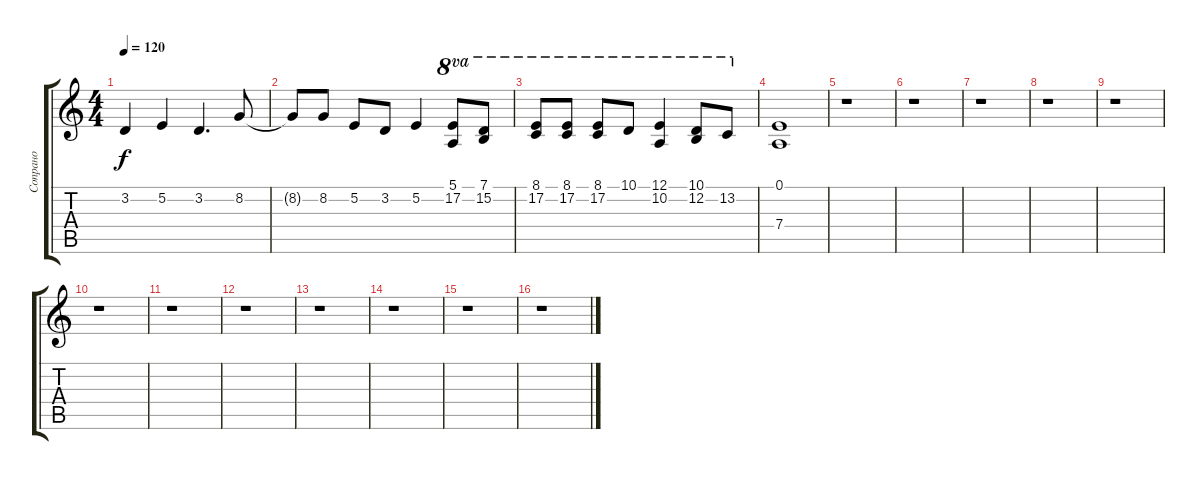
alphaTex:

\track ("Сопрано" "Сопрано") {instrument acousticgrandpiano}
\staff {score tabs}
\tuning (E4 B3 G3 D3 A2 E2) {hide}
\ts (4 4)
\tempo 120
\clef g2
\ks c
3.2.4{dy f} 5.2.4 3.2.4{d} 8.2.8 |
8.2{t}.8 8.2.8 5.2.8 3.2.8 5.2.4 (5.1 17.2).8{ot 8va} (7.1 15.2).8{ot 8va} |
(8.1 17.2).8{ot 8va} (8.1 17.2).8{ot 8va} (8.1 17.2).8{ot 8va} 10.1.8{ot 8va} (12.1 10.2).4{ot 8va} (10.1 12.2).8{ot 8va} 13.2.8{ot 8va} |
(0.1 7.4).1 |
r.1 |
r.1 |
r.1 |
r.1 |
r.1 |
r.1 |
r.1 |
r.1 |
r.1 |
r.1 |
r.1 |
r.1
